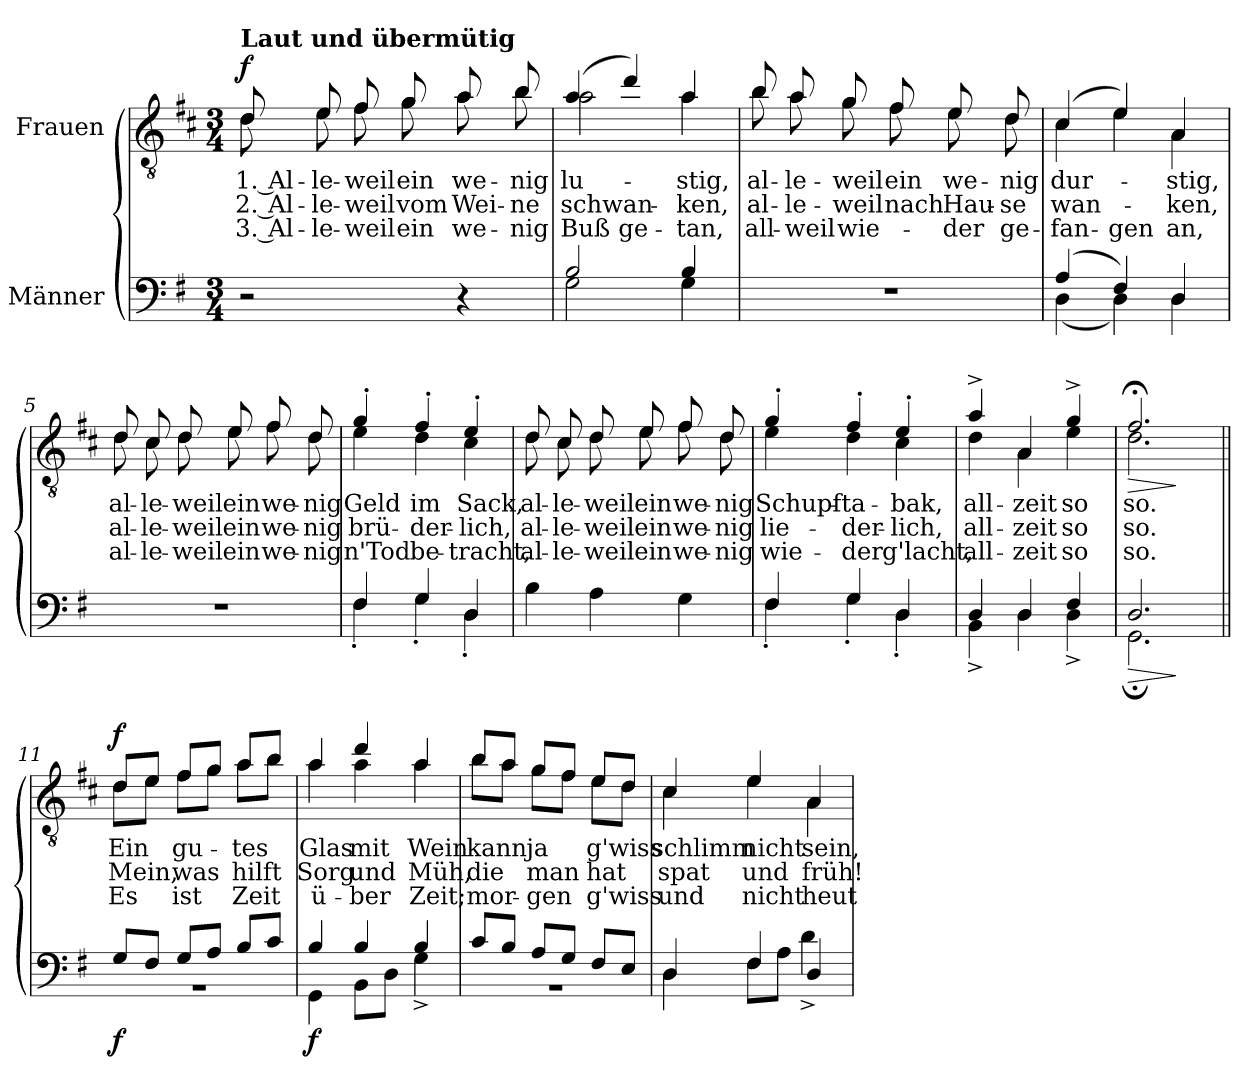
**kern	**dynam	**kern	**text	**text	**text	**dynam
*part2	*part2	*part1	*part1	*part1	*part1	*part1
*staff2	*staff2	*staff1	*staff1	*staff1	*staff1	*staff1
*I"Männer	*	*I"Frauen	*	*	*	*
*clefF4	*	*clefGv2	*	*	*	*
*	*	*ITrd4c7	*	*	*	*
*k[f#]	*	*k[f#]	*	*	*	*
*M3/4	*	*M3/4	*	*	*	*
=1	=1	=1	=1	=1	=1	=1
*	*	*^	*	*	*	*
!	!	!LO:TX:a:B:t=Laut und übermütig	!	!	!	!	!
!	!	!	!	!	!	!	!LO:DY:a
2r	.	8G/	8G\	1. Al-	2. Al-	3. Al-	f
.	.	8A/	8A\	le-	le-	le-	.
.	.	8B/	8B\	weil	weil	weil	.
.	.	8c/	8c\	ein	vom	ein	.
4r	.	8d/	8d\	we-	Wei-	we-	.
.	.	8e/	8e\	nig	ne	nig	.
=2	=2	=2	=2	=2	=2	=2	=2
*^	*	*	*	*	*	*	*
2B/	2G\	.	(4d/	2d\	lu-	schwan-	Buß	.
.	.	.	4g/)	.	.	.	ge-	.
4B/	4G\	.	4d/	4d\	stig,	ken,	tan,	.
*v	*v	*	*	*	*	*	*	*
=3	=3	=3	=3	=3	=3	=3	=3
2.r	.	8e/	8e\	al-	al-	all-	.
.	.	8d/	8d\	le-	le-	-weil	.
.	.	8c/	8c\	weil	weil	wie-	.
.	.	8B/	8B\	ein	nach	.	.
.	.	8A/	8A\	we-	Hau-	-der	.
.	.	8G/	8G\	nig	se	ge-	.
=4	=4	=4	=4	=4	=4	=4	=4
*^	*	*	*	*	*	*	*
(4A/	(4D\	.	(4F#/	4F#\	dur-	wan-	fan-	.
4F#/)	4D\)	.	4A/)	4A\	.	.	gen	.
4D/	4D\	.	4D/	4D\	stig,	ken,	an,	.
*v	*v	*	*	*	*	*	*	*
!!LO:LB:g=z	!!
=5	=5	=5	=5	=5	=5	=5	=5
2.r	.	8G/	8G\	al-	al-	al-	.
.	.	8F#/	8F#\	le-	le-	le-	.
.	.	8G/	8G\	weil	weil	weil	.
.	.	8A/	8A\	ein	ein	ein	.
.	.	8B/	8B\	we-	we-	we-	.
.	.	8G/	8G\	nig	nig	nig	.
=6	=6	=6	=6	=6	=6	=6	=6
*^	*	*	*	*	*	*	*
4F#/	4F#'\	.	4c'/	4A\	Geld	brü-	n'Tod	.
4G/	4G'\	.	4B'/	4G\	im	der-	be-	.
4D/	4D'\	.	4A'/	4F#\	Sack,	lich,	tracht,	.
*v	*v	*	*	*	*	*	*	*
=7	=7	=7	=7	=7	=7	=7	=7
4B\	.	8G/	8G\	al-	al-	al-	.
.	.	8F#/	8F#\	le-	le-	le-	.
4A\	.	8G/	8G\	weil	weil	weil	.
.	.	8A/	8A\	ein	ein	ein	.
4G\	.	8B/	8B\	we-	we-	we-	.
.	.	8G/	8G\	nig	nig	nig	.
=8	=8	=8	=8	=8	=8	=8	=8
*^	*	*	*	*	*	*	*
4F#/	4F#'\	.	4c'/	4A\	Schupf-	lie-	wie-	.
4G/	4G'\	.	4B'/	4G\	ta-	der-	der	.
4D/	4D'\	.	4A'/	4F#\	bak,	-lich,	g'lacht,	.
!!LO:LB:g=z	!!
=9	=9	=9	=9	=9	=9	=9	=9	=9
4D/	4BB^\	.	4d^/	4G\	all-	all-	all-	.
4D/	4D\	.	4D/	4D\	zeit	zeit	zeit	.
4F#/	4D^\	.	4c^/	4A\	so	so	so	.
=10	=10	=10	=10	=10	=10	=10	=10	=10
!	!	!LO:HP:b	!	!	!	!	!	!LO:HP:b
2.D/	2.GG;\	>	2.B;</	2.G\	so.	so.	so.	>
*v	*v	*	*	*	*	*	*	*
*	*	*v	*v	*	*	*	*
.	]	.	.	.	.	]
=11||	=11||	=11||	=11||	=11||	=11||	=11||
*^	*	*^	*	*	*	*
!	!	!LO:DY:b	!	!	!	!	!	!LO:DY:a
8G/L	2.r	f	8G/L	8G\L	Ein	Mein,	Es	f
8F#/J	.	.	8A/J	8A\J	.	.	.	.
8G/L	.	.	8B/L	8B\L	gu-	was	ist	.
8A/J	.	.	8c/J	8c\J	.	.	.	.
8B/L	.	.	8d/L	8d\L	tes	hilft	Zeit	.
8c/J	.	.	8e/J	8e\J	.	.	.	.
=12	=12	=12	=12	=12	=12	=12	=12	=12
!	!	!LO:DY:b	!	!	!	!	!	!
4B/	4GG\	f	4d/	4d\	Glas	Sorg	ü-	.
4B/	8BB\L	.	4g/	4d\	mit	und	-ber	.
.	8D\J	.	.	.	.	.	.	.
4B/	4G^\	.	4d/	4d\	Wein	Müh,	Zeit;	.
=13	=13	=13	=13	=13	=13	=13	=13	=13
8c/L	2.r	.	8e/L	8e\L	kann	die	mor-	.
8B/J	.	.	8d/J	8d\J	.	.	.	.
8A/L	.	.	8c/L	8c\L	ja	man	-gen	.
8G/J	.	.	8B/J	8B\J	.	.	.	.
8F#/L	.	.	8A/L	8A\L	g'wiss	hat	g'wiss	.
8E/J	.	.	8G/J	8G\J	.	.	.	.
!!LO:LB:g=z	!!
=14	=14	=14	=14	=14	=14	=14	=14	=14
4D/	4D\	.	4F#/	4F#\	schlimm	spat	und	.
4F#/	8F#\L	.	4A/	4A\	nicht	und	nicht	.
.	8A\J	.	.	.	.	.	.	.
4D/	4d^\	.	4D/	4D\	sein,	früh!	heut	.
*v	*v	*	*	*	*	*	*	*
*	*	*v	*v	*	*	*	*
=	=	=	=	=	=	=
*-	*-	*-	*-	*-	*-	*-
